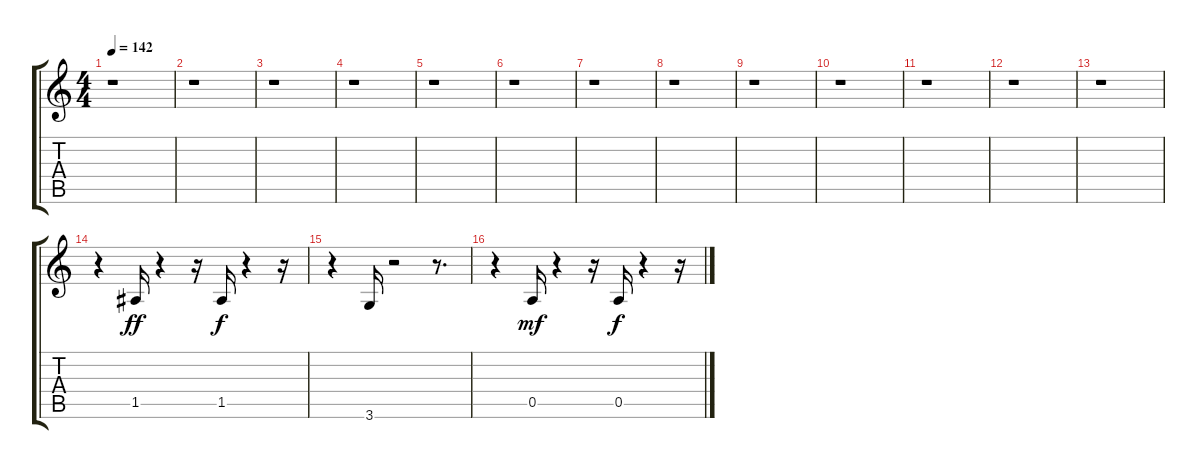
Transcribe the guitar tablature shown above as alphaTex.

\track "" {instrument slapbass1}
\staff {score tabs}
\tuning (E4 B3 G3 D3 A2 E2) {hide}
\ts (4 4)
\tempo 142
\clef g2
\ks c
r.1{dy ff} |
r.1 |
r.1 |
r.1 |
r.1 |
r.1 |
r.1 |
r.1 |
r.1 |
r.1 |
r.1 |
r.1 |
r.1 |
r.4 1.5.16 r.4 r.16 1.5.16{dy f} r.4 r.16 |
r.4 3.6.16 r.2 r.8{d} |
r.4 0.5.16{dy mf} r.4 r.16 0.5.16{dy f} r.4 r.16
